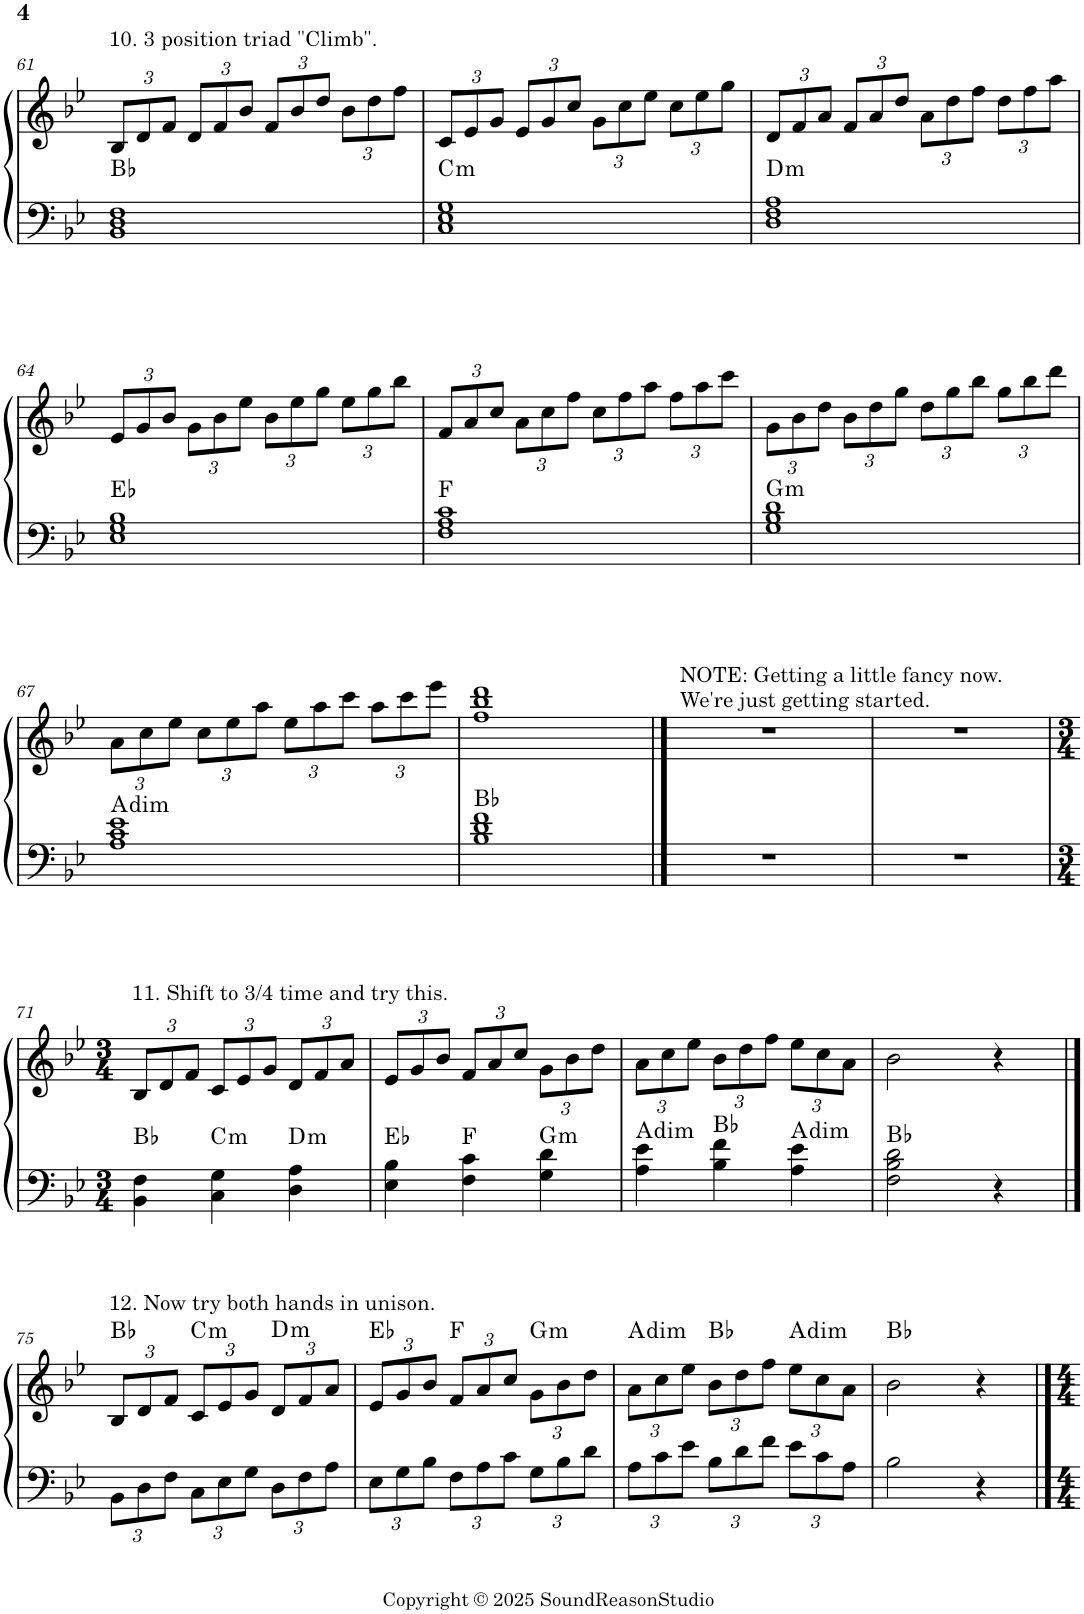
**kern	**kern	**harte
*part1	*part1	*part1
*staff2	*staff1	*
*I"Piano	*	*
*I'Pno.	*	*
!!LO:PB:g=z
*clefF4	*clefG2	*
*k[b-e-]	*k[b-e-]	*
*M4/4	*M4/4	*
*	*Xbrackettup	*
=61	=61	=61
!	!LO:TX:a:t=10. 3 position triad "Climb".	!
1BB- 1D 1F	12B-/L	Bb:maj
.	12d/	.
.	12f/J	.
.	12d/L	.
.	12f/	.
.	12b-/J	.
.	12f/L	.
.	12b-/	.
.	12dd/J	.
.	12b-\L	.
.	12dd\	.
.	12ff\J	.
=62	=62	=62
!	!	!LO:H:kt=m
1C 1E- 1G	12c/L	C:min
.	12e-/	.
.	12g/J	.
.	12e-/L	.
.	12g/	.
.	12cc/J	.
.	12g\L	.
.	12cc\	.
.	12ee-\J	.
.	12cc\L	.
.	12ee-\	.
.	12gg\J	.
=63	=63	=63
!	!	!LO:H:kt=m
1D 1F 1A	12d/L	D:min
.	12f/	.
.	12a/J	.
.	12f/L	.
.	12a/	.
.	12dd/J	.
.	12a\L	.
.	12dd\	.
.	12ff\J	.
.	12dd\L	.
.	12ff\	.
.	12aa\J	.
!!LO:LB:g=z
=64	=64	=64
1E- 1G 1B-	12e-/L	Eb:maj
.	12g/	.
.	12b-/J	.
.	12g\L	.
.	12b-\	.
.	12ee-\J	.
.	12b-\L	.
.	12ee-\	.
.	12gg\J	.
.	12ee-\L	.
.	12gg\	.
.	12bb-\J	.
=65	=65	=65
1F 1A 1c	12f/L	F:maj
.	12a/	.
.	12cc/J	.
.	12a\L	.
.	12cc\	.
.	12ff\J	.
.	12cc\L	.
.	12ff\	.
.	12aa\J	.
.	12ff\L	.
.	12aa\	.
.	12ccc\J	.
=66	=66	=66
!	!	!LO:H:kt=m
1G 1B- 1d	12g\L	G:min
.	12b-\	.
.	12dd\J	.
.	12b-\L	.
.	12dd\	.
.	12gg\J	.
.	12dd\L	.
.	12gg\	.
.	12bb-\J	.
.	12gg\L	.
.	12bb-\	.
.	12ddd\J	.
!!LO:LB:g=z
=67	=67	=67
!	!	!LO:H:kt=dim
1A 1c 1e-	12a\L	A:dim
.	12cc\	.
.	12ee-\J	.
.	12cc\L	.
.	12ee-\	.
.	12aa\J	.
.	12ee-\L	.
.	12aa\	.
.	12ccc\J	.
.	12aa\L	.
.	12ccc\	.
.	12eee-\J	.
=68	=68	=68
1B- 1d 1f	1ff 1bb- 1ddd	Bb:maj
==69	==69	==69
!	!LO:TX:a:t=NOTE&colon; Getting a little fancy now.	!
!	!LO:TX:a:t=We're just getting started.	!
1r	1r	.
=70	=70	=70
1r	1r	.
!!LO:LB:g=z
=71	=71	=71
*M3/4	*M3/4	*
!	!LO:TX:a:t=11. Shift to 3/4 time and try this.	!
4BB-\ 4F\	12B-/L	Bb:maj
.	12d/	.
.	12f/J	.
!	!	!LO:H:kt=m
4C\ 4G\	12c/L	C:min
.	12e-/	.
.	12g/J	.
!	!	!LO:H:kt=m
4D\ 4A\	12d/L	D:min
.	12f/	.
.	12a/J	.
=72	=72	=72
4E-\ 4B-\	12e-/L	Eb:maj
.	12g/	.
.	12b-/J	.
4F\ 4c\	12f/L	F:maj
.	12a/	.
.	12cc/J	.
!	!	!LO:H:kt=m
4G\ 4d\	12g\L	G:min
.	12b-\	.
.	12dd\J	.
=73	=73	=73
!	!	!LO:H:kt=dim
4A\ 4e-\	12a\L	A:dim
.	12cc\	.
.	12ee-\J	.
4B-\ 4f\	12b-\L	Bb:maj
.	12dd\	.
.	12ff\J	.
!	!	!LO:H:kt=dim
4A\ 4e-\	12ee-\L	A:dim
.	12cc\	.
.	12a\J	.
=74	=74	=74
2F\ 2B-\ 2d\	2b-\	Bb:maj
4r	4r	.
!!LO:LB:g=z
==75	==75	==75
*Xbrackettup	*	*
!	!LO:TX:a:t=12. Now try both hands in unison.	!
12BB-\L	12B-/L	Bb:maj
12D\	12d/	.
12F\J	12f/J	.
!	!	!LO:H:kt=m
12C\L	12c/L	C:min
12E-\	12e-/	.
12G\J	12g/J	.
!	!	!LO:H:kt=m
12D\L	12d/L	D:min
12F\	12f/	.
12A\J	12a/J	.
=76	=76	=76
12E-\L	12e-/L	Eb:maj
12G\	12g/	.
12B-\J	12b-/J	.
12F\L	12f/L	F:maj
12A\	12a/	.
12c\J	12cc/J	.
!	!	!LO:H:kt=m
12G\L	12g\L	G:min
12B-\	12b-\	.
12d\J	12dd\J	.
=77	=77	=77
!	!	!LO:H:kt=dim
12A\L	12a\L	A:dim
12c\	12cc\	.
12e-\J	12ee-\J	.
12B-\L	12b-\L	Bb:maj
12d\	12dd\	.
12f\J	12ff\J	.
!	!	!LO:H:kt=dim
12e-\L	12ee-\L	A:dim
12c\	12cc\	.
12A\J	12a\J	.
=78	=78	=78
2B-\	2b-\	Bb:maj
4r	4r	.
==	==	==
*-	*-	*-
